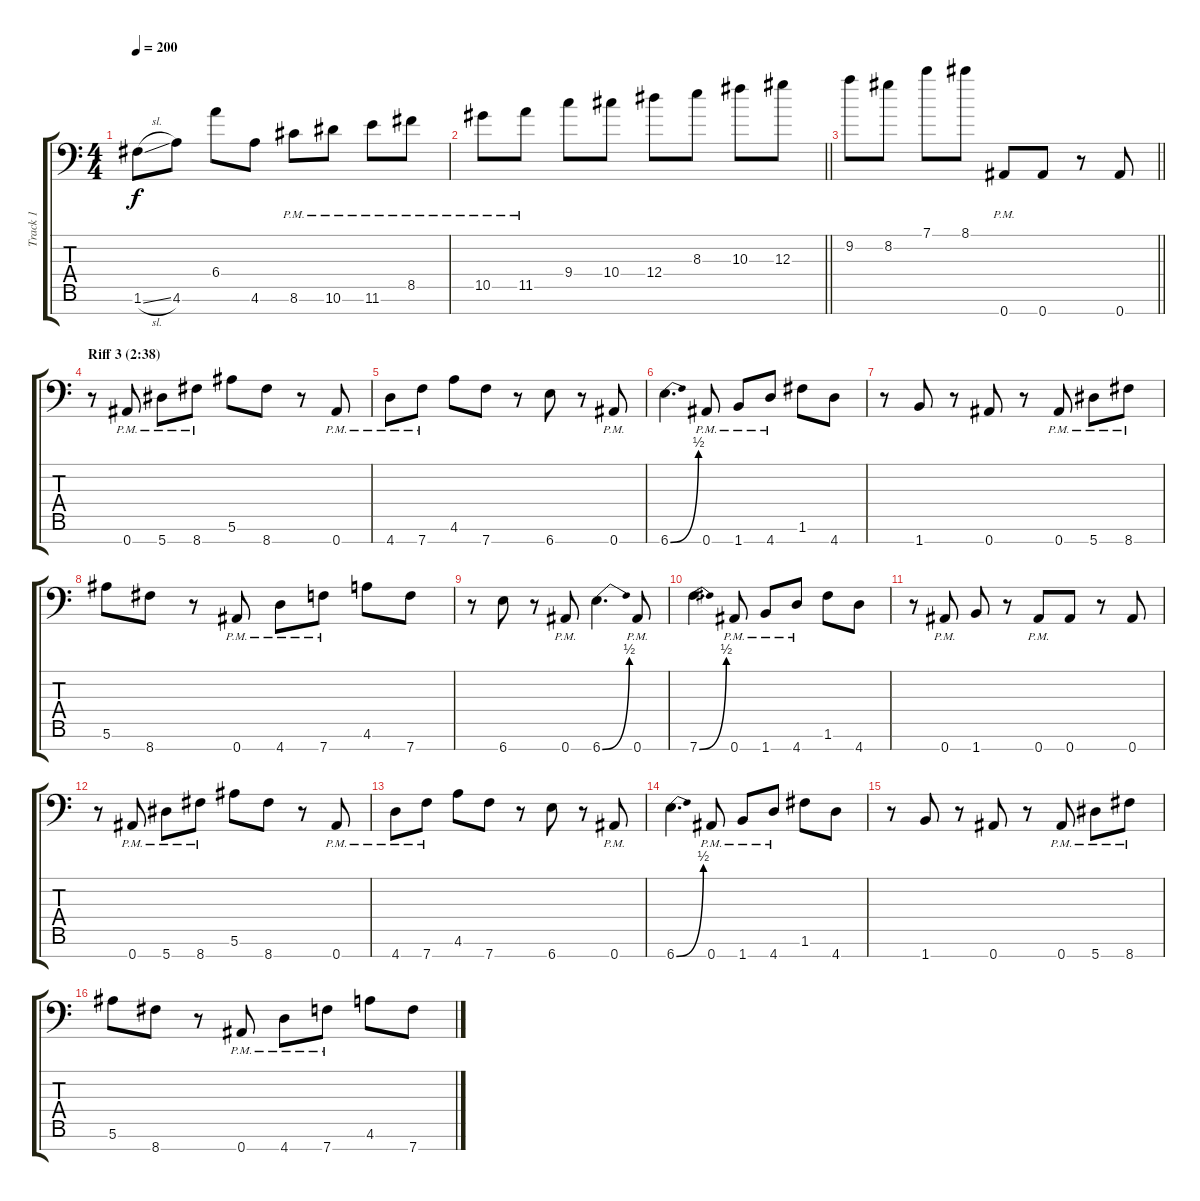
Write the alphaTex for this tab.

\track ("Track 1" "Track 1") {instrument overdrivenguitar}
\staff {score tabs}
\tuning (F4 C4 Ab3 Eb3 Bb2 F2 Bb1) {hide}
\ts (4 4)
\tempo 200
\clef f4
\ks c
1.6{sl}.8{dy f} 4.6.8 6.4.8 4.6.8 8.6{pm}.8 10.6{pm}.8 11.6{pm}.8 8.5{pm}.8 |
\barLineRight lightlight
10.5{pm}.8 11.5{pm}.8 9.4.8 10.4.8 12.4.8 8.3.8 10.3.8 12.3.8 |
\barLineRight lightlight
9.2.8 8.2.8 7.1.8 8.1.8 0.7{pm}.8 0.7.8 r.8 0.7.8 |
\section ("" "Riff 3 (2:38)")
r.8 0.7{pm}.8 5.7{pm}.8 8.7{pm}.8 5.6.8 8.7.8 r.8 0.7{pm}.8 |
4.7{pm}.8 7.7{pm}.8 4.6.8 7.7.8 r.8 6.7.8 r.8 0.7{pm}.8 |
6.7{be (bend 0 0 60 2)}.4{d} 0.7{pm}.8 1.7{pm}.8 4.7{pm}.8 1.6.8 4.7.8 |
r.8 1.7.8 r.8 0.7.8 r.8 0.7{pm}.8 5.7{pm}.8 8.7{pm}.8 |
5.6.8 8.7.8 r.8 0.7{pm}.8 4.7{pm}.8 7.7{pm}.8 4.6.8 7.7.8 |
r.8 6.7.8 r.8 0.7{pm}.8 6.7{be (bend 0 0 60 2)}.4{d} 0.7{pm}.8 |
7.7{be (bend 0 0 60 2)}.4{d} 0.7{pm}.8 1.7{pm}.8 4.7{pm}.8 1.6.8 4.7.8 |
r.8 0.7{pm}.8 1.7.8 r.8 0.7{pm}.8 0.7.8 r.8 0.7.8 |
r.8 0.7{pm}.8 5.7{pm}.8 8.7{pm}.8 5.6.8 8.7.8 r.8 0.7{pm}.8 |
4.7{pm}.8 7.7{pm}.8 4.6.8 7.7.8 r.8 6.7.8 r.8 0.7{pm}.8 |
6.7{be (bend 0 0 60 2)}.4{d} 0.7{pm}.8 1.7{pm}.8 4.7{pm}.8 1.6.8 4.7.8 |
r.8 1.7.8 r.8 0.7.8 r.8 0.7{pm}.8 5.7{pm}.8 8.7{pm}.8 |
5.6.8 8.7.8 r.8 0.7{pm}.8 4.7{pm}.8 7.7{pm}.8 4.6.8 7.7.8
